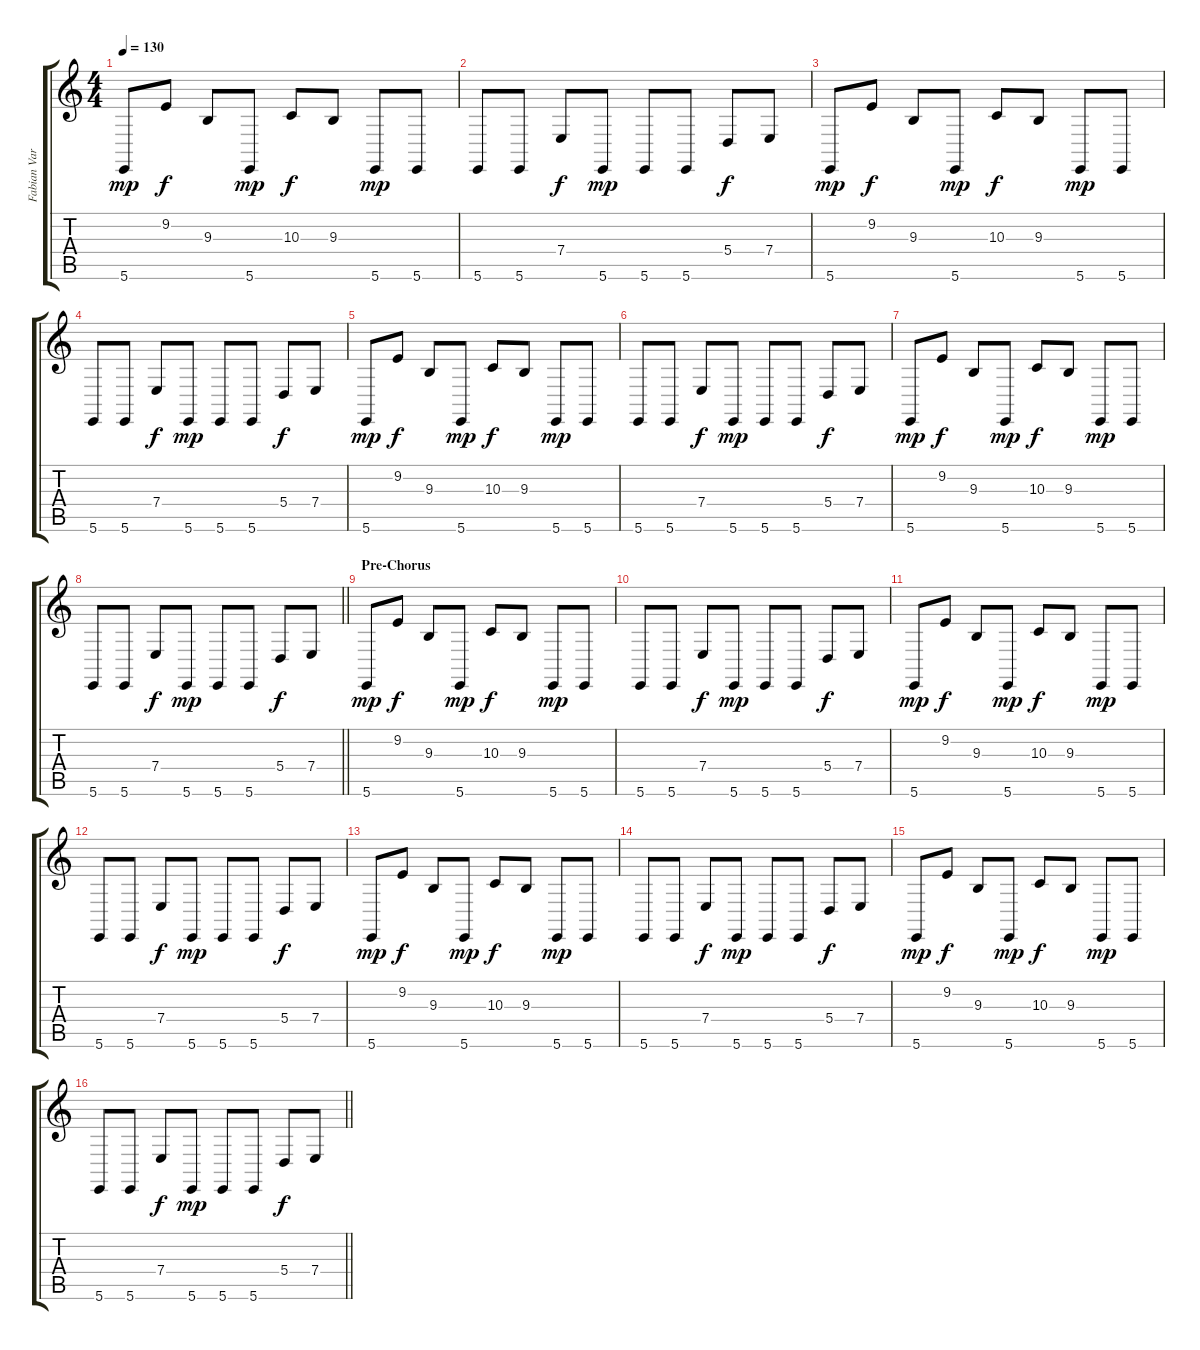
\track ("Fabian Varesi" "Fabian Var") {instrument lead1square}
\staff {score tabs}
\tuning (B3 G3 D3 A2 E2 B1) {hide}
\ts (4 4)
\tempo 130
\clef g2
\ks c
5.6.8{dy mp} 9.2.8{dy f} 9.3.8 5.6.8{dy mp} 10.3.8{dy f} 9.3.8 5.6.8{dy mp} 5.6.8 |
5.6.8 5.6.8 7.4.8{dy f} 5.6.8{dy mp} 5.6.8 5.6.8 5.4.8{dy f} 7.4.8 |
5.6.8{dy mp} 9.2.8{dy f} 9.3.8 5.6.8{dy mp} 10.3.8{dy f} 9.3.8 5.6.8{dy mp} 5.6.8 |
5.6.8 5.6.8 7.4.8{dy f} 5.6.8{dy mp} 5.6.8 5.6.8 5.4.8{dy f} 7.4.8 |
5.6.8{dy mp} 9.2.8{dy f} 9.3.8 5.6.8{dy mp} 10.3.8{dy f} 9.3.8 5.6.8{dy mp} 5.6.8 |
5.6.8 5.6.8 7.4.8{dy f} 5.6.8{dy mp} 5.6.8 5.6.8 5.4.8{dy f} 7.4.8 |
5.6.8{dy mp} 9.2.8{dy f} 9.3.8 5.6.8{dy mp} 10.3.8{dy f} 9.3.8 5.6.8{dy mp} 5.6.8 |
\barLineRight lightlight
5.6.8 5.6.8 7.4.8{dy f} 5.6.8{dy mp} 5.6.8 5.6.8 5.4.8{dy f} 7.4.8 |
\section ("" "Pre-Chorus")
5.6.8{dy mp} 9.2.8{dy f} 9.3.8 5.6.8{dy mp} 10.3.8{dy f} 9.3.8 5.6.8{dy mp} 5.6.8 |
5.6.8 5.6.8 7.4.8{dy f} 5.6.8{dy mp} 5.6.8 5.6.8 5.4.8{dy f} 7.4.8 |
5.6.8{dy mp} 9.2.8{dy f} 9.3.8 5.6.8{dy mp} 10.3.8{dy f} 9.3.8 5.6.8{dy mp} 5.6.8 |
5.6.8 5.6.8 7.4.8{dy f} 5.6.8{dy mp} 5.6.8 5.6.8 5.4.8{dy f} 7.4.8 |
5.6.8{dy mp} 9.2.8{dy f} 9.3.8 5.6.8{dy mp} 10.3.8{dy f} 9.3.8 5.6.8{dy mp} 5.6.8 |
5.6.8 5.6.8 7.4.8{dy f} 5.6.8{dy mp} 5.6.8 5.6.8 5.4.8{dy f} 7.4.8 |
5.6.8{dy mp} 9.2.8{dy f} 9.3.8 5.6.8{dy mp} 10.3.8{dy f} 9.3.8 5.6.8{dy mp} 5.6.8 |
\barLineRight lightlight
5.6.8 5.6.8 7.4.8{dy f} 5.6.8{dy mp} 5.6.8 5.6.8 5.4.8{dy f} 7.4.8
